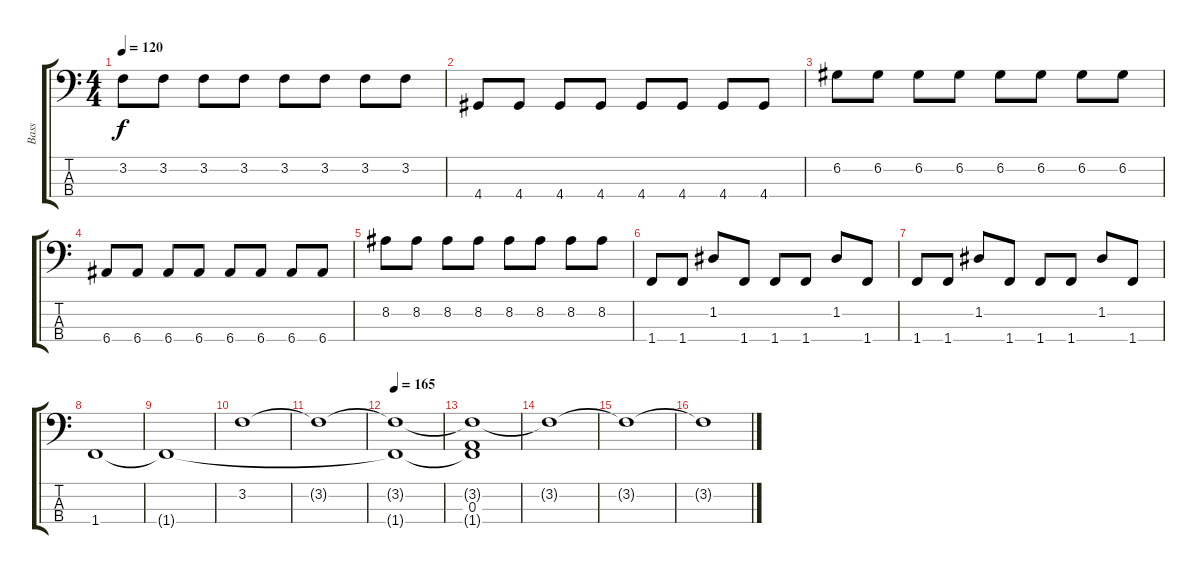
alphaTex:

\track ("Bass" "Bass") {instrument electricbassfinger}
\staff {score tabs}
\tuning (G2 D2 A1 E1) {hide}
\ts (4 4)
\tempo 120
\clef f4
\ks c
3.2.8{dy f} 3.2.8 3.2.8 3.2.8 3.2.8 3.2.8 3.2.8 3.2.8 |
4.4.8 4.4.8 4.4.8 4.4.8 4.4.8 4.4.8 4.4.8 4.4.8 |
6.2.8 6.2.8 6.2.8 6.2.8 6.2.8 6.2.8 6.2.8 6.2.8 |
6.4.8 6.4.8 6.4.8 6.4.8 6.4.8 6.4.8 6.4.8 6.4.8 |
8.2.8 8.2.8 8.2.8 8.2.8 8.2.8 8.2.8 8.2.8 8.2.8 |
1.4.8 1.4.8 1.2.8 1.4.8 1.4.8 1.4.8 1.2.8 1.4.8 |
1.4.8 1.4.8 1.2.8 1.4.8 1.4.8 1.4.8 1.2.8 1.4.8 |
1.4.1 |
1.4{t}.1 |
3.2.1 |
3.2{t}.1 |
\tempo 165
(3.2{t} 1.4{t}).1{volume 14} |
(3.2{t} 0.3 1.4{t}).1{volume 13} |
3.2{t}.1{volume 12} |
3.2{t}.1{volume 11} |
3.2{t}.1{volume 10}
